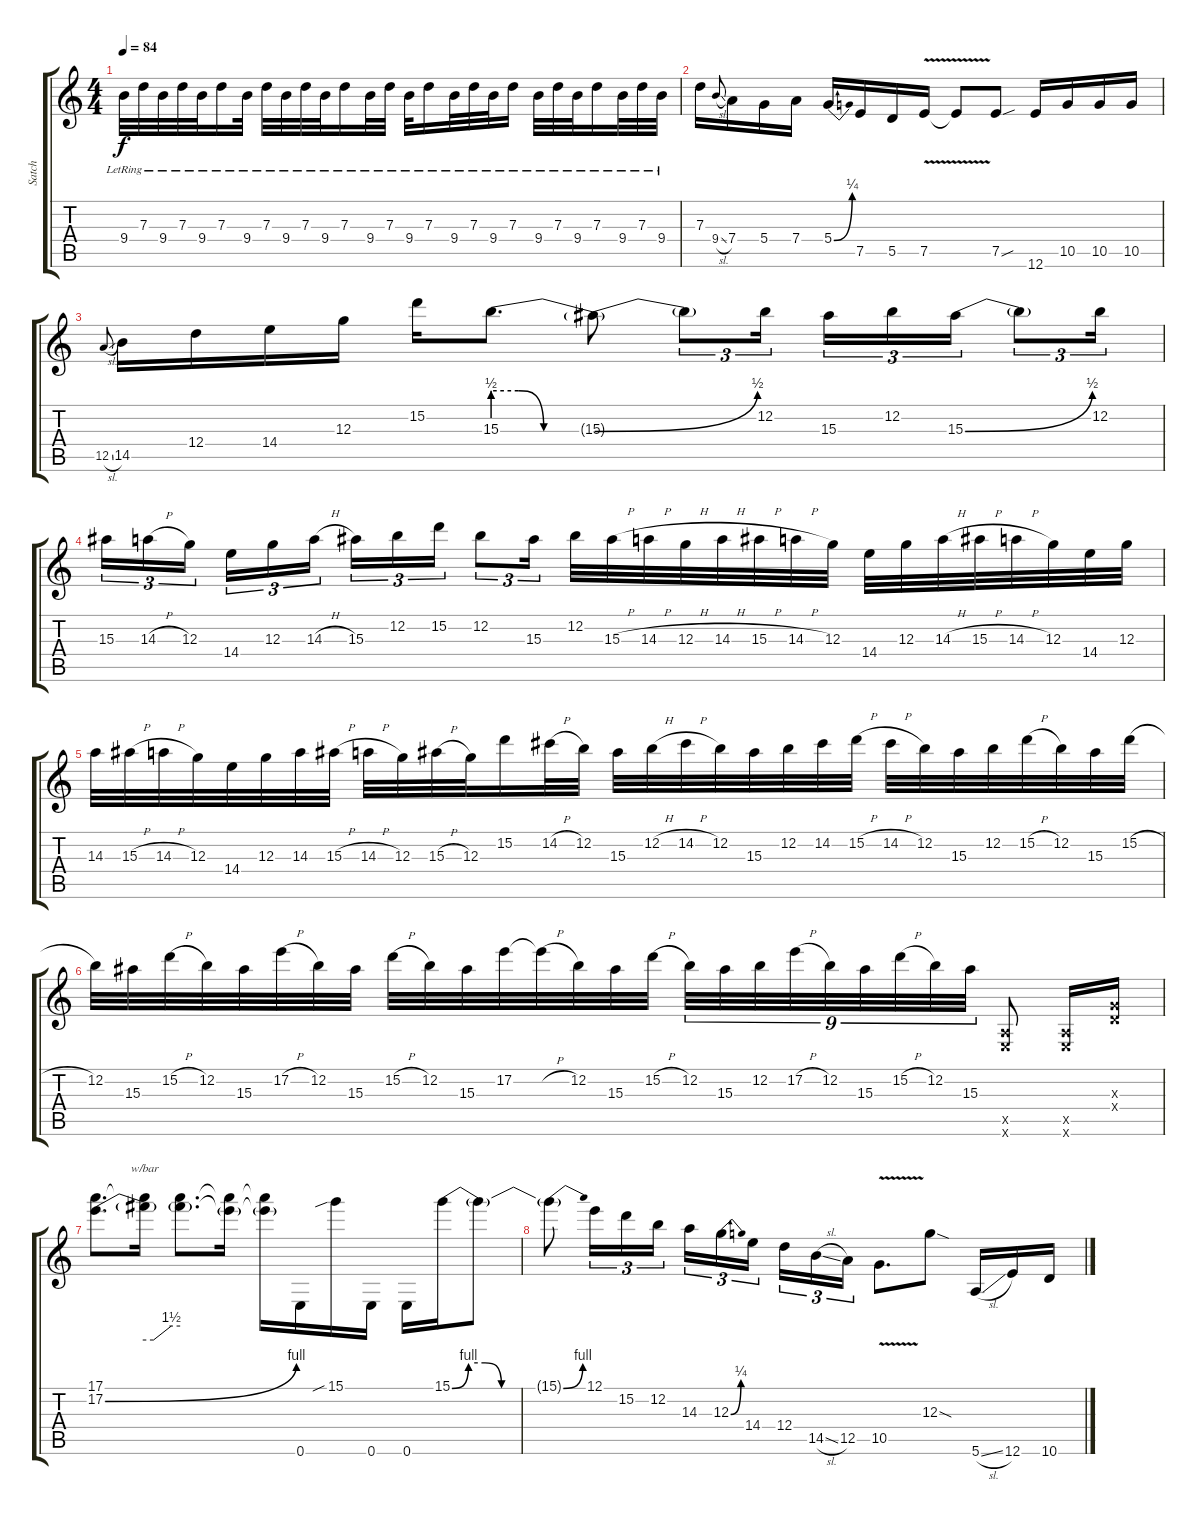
\track ("Satch" "Satch") {instrument overdrivenguitar}
\staff {score tabs}
\tuning (E4 B3 G3 D3 A2 E2) {hide}
\ts (4 4)
\tempo 84
\clef g2
\ks c
9.4{lr}.32{dy f} 7.3{lr}.32 9.4{lr}.32 7.3{lr}.32 9.4{lr}.32 7.3{lr}.16 9.4{lr}.32 7.3{lr}.32 9.4{lr}.32 7.3{lr}.32 9.4{lr}.32 7.3{lr}.16 9.4{lr}.32 7.3{lr}.32 9.4{lr}.32 7.3{lr}.16 9.4{lr}.32 7.3{lr}.32 9.4{lr}.32 7.3{lr}.16 9.4{lr}.32 7.3{lr}.32 9.4{lr}.32 7.3{lr}.16 9.4{lr}.32 7.3{lr}.32 9.4{lr}.32 |
7.3.16 9.4{sl}.8{gr onbeat} 7.4.16 5.4.16 7.4.16 5.4{be (bend 0 0 60 1)}.16 7.5.16 5.5.16 7.5{v}.16 7.5{t}.8 7.5{sou}.8 12.6.16 10.5.16 10.5.16 10.5.16 |
12.5{sl}.8{gr onbeat} 14.5.16 12.4.16 14.4.16 12.3.16 15.2.16 15.3{be (custom 0 2 15 2 30 0 60 0)}.8{d} 15.3{be (bend 0 0 60 2) t}.8 15.3{t}.8{tu (3 2)} 12.2.16{tu (3 2)} 15.3.16{tu (3 2)} 12.2.16{tu (3 2)} 15.3{be (bend 0 0 60 2)}.16{tu (3 2)} 15.3{t}.8{tu (3 2)} 12.2.16{tu (3 2)} |
15.3.16{tu (3 2)} 14.3{h}.16{tu (3 2)} 12.3.16{tu (3 2) beam splitsecondary} 14.4.16{tu (3 2)} 12.3.16{tu (3 2)} 14.3{h}.16{tu (3 2)} 15.3.16{tu (3 2)} 12.2.16{tu (3 2)} 15.2.16{tu (3 2)} 12.2.8{tu (3 2)} 15.3.16{tu (3 2)} 12.2.32 15.3{h}.32 14.3{h}.32 12.3{h}.32 14.3{h}.32 15.3{h}.32 14.3{h}.32 12.3.32 14.4.32 12.3.32 14.3{h}.32 15.3{h}.32 14.3{h}.32 12.3.32 14.4.32 12.3.32 |
14.3.32 15.3{h}.32 14.3{h}.32 12.3.32 14.4.32 12.3.32 14.3.32 15.3{h}.32 14.3{h}.32 12.3.32 15.3{h}.32 12.3.32 15.2.16 14.2{h}.32 12.2.32 15.3.32 12.2{h}.32 14.2{h}.32 12.2.32 15.3.32 12.2.32 14.2.32 15.2{h}.32 14.2{h}.32 12.2.32 15.3.32 12.2.32 15.2{h}.32 12.2.32 15.3.32 15.2{h}.32 |
12.2.32 15.3.32 15.2{h}.32 12.2.32 15.3.32 17.2{h}.32 12.2.32 15.3.32 15.2{h}.32 12.2.32 15.3.32 17.2.32 17.2{h t}.32 12.2.32 15.3.32 15.2{h}.32 12.2.32{tu (9 8)} 15.3.32{tu (9 8)} 12.2.32{tu (9 8)} 17.2{h}.32{tu (9 8)} 12.2.32{tu (9 8)} 15.3.32{tu (9 8)} 15.2{h}.32{tu (9 8)} 12.2.32{tu (9 8)} 15.3.32{tu (9 8)} (0.5{x} 0.6{x}).8 (0.5{x} 0.6{x}).16 (0.3{x} 0.4{x}).16 |
(17.1 17.2{be (bend 0 0 60 4)}).8{d} (17.1{t} 17.2{t}).16{tbe (custom default 0 0 15 0 45 6 60 6)} (17.1{t} 17.2{t}).8{d} (17.1{t} 17.2{t}).16 (17.1{t} 17.2{t}).16 0.6.16 15.1{sib}.16 0.6.16 0.6.16 15.1{be (custom 0 0 10 4 20 4 30 0 60 0)}.16 15.1{t}.8 |
15.1{be (bend 0 0 60 4) t}.8 12.1.16{tu (3 2)} 15.2.16{tu (3 2)} 12.2.16{tu (3 2)} 14.3.16{tu (3 2)} 12.3{be (bend 0 0 60 1)}.16{tu (3 2)} 14.4.16{tu (3 2) beam splitsecondary} 12.4.16{tu (3 2)} 14.5{sl}.16{tu (3 2)} 12.5.16{tu (3 2)} 10.5{v}.8{d} 12.3{sod}.8 5.6{sl}.16 12.6.16 10.6.16
